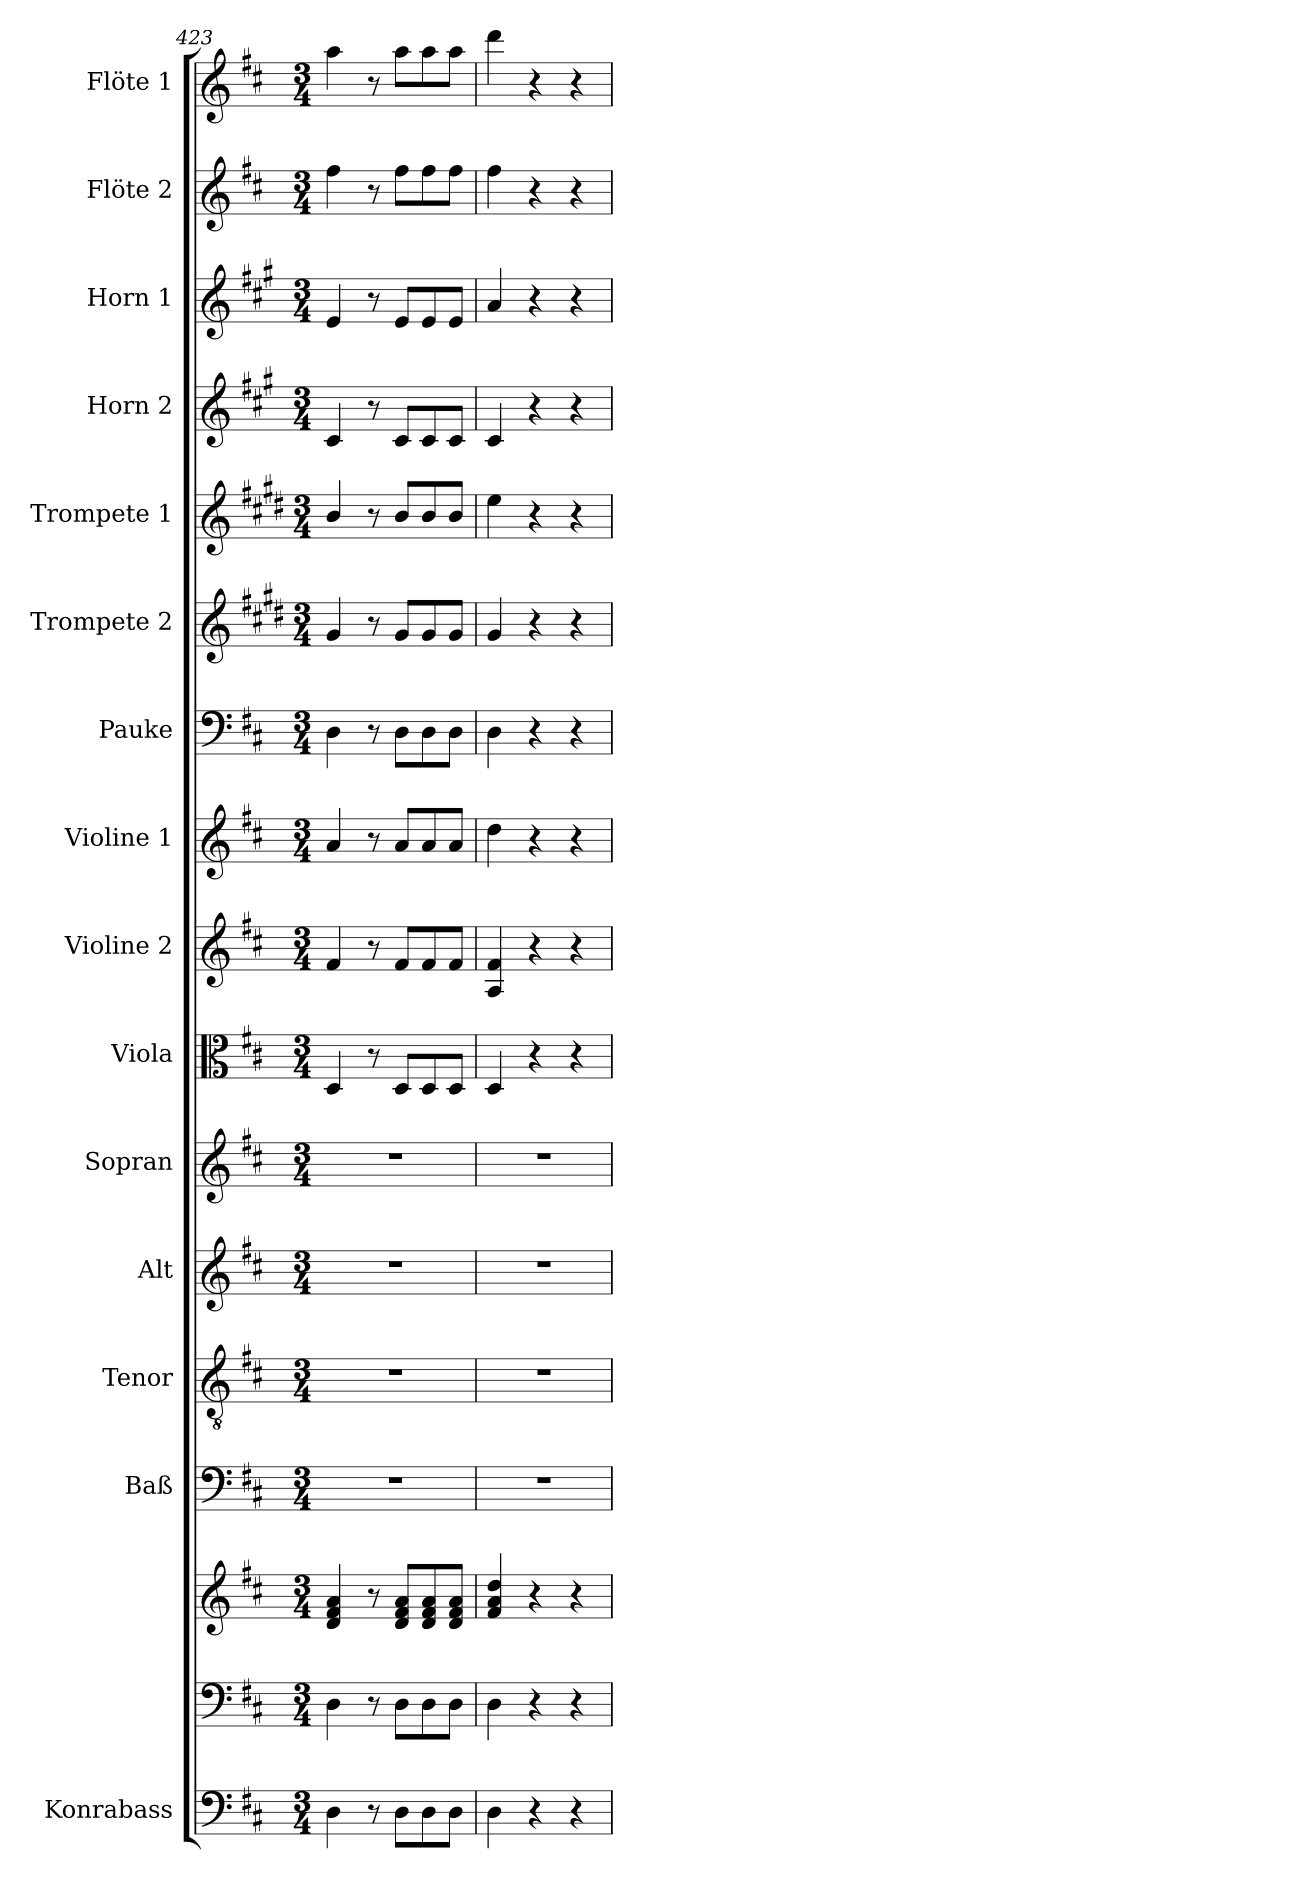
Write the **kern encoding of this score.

**kern	**kern	**kern	**kern	**kern	**kern	**kern	**kern	**kern	**kern	**kern	**kern	**kern	**kern	**kern	**kern	**kern
*part16	*part15	*part15	*part14	*part13	*part12	*part11	*part10	*part9	*part8	*part7	*part6	*part5	*part4	*part3	*part2	*part1
*staff17	*staff16	*staff15	*staff14	*staff13	*staff12	*staff11	*staff10	*staff9	*staff8	*staff7	*staff6	*staff5	*staff4	*staff3	*staff2	*staff1
*I"Konrabass	*	*	*I"Baß	*I"Tenor	*I"Alt	*I"Sopran	*I"Viola	*I"Violine 2	*I"Violine 1	*I"Pauke	*I"Trompete 2	*I"Trompete 1	*I"Horn 2	*I"Horn 1	*I"Flöte 2	*I"Flöte 1
*I'Kb.	*	*	*I'Baß	*I'Ten	*I'Alt	*I'Sop	*I'Vla.	*I'Vln. 2	*I'Vln. 1	*I'Pk.	*I'Trp. 2	*I'Trp. 1	*I'Hrn. 2	*I'Hrn. 1	*I'Fl. 2	*I'Fl. 1
*clefF4	*clefF4	*clefG2	*clefF4	*clefGv2	*clefG2	*clefG2	*clefC3	*clefG2	*clefG2	*clefF4	*clefG2	*clefG2	*clefG2	*clefG2	*clefG2	*clefG2
*ITrd7c12	*	*	*	*	*	*	*	*	*	*	*ITrd1c2	*ITrd1c2	*ITrd4c7	*ITrd4c7	*	*
*k[f#c#]	*k[f#c#]	*k[f#c#]	*k[f#c#]	*k[f#c#]	*k[f#c#]	*k[f#c#]	*k[f#c#]	*k[f#c#]	*k[f#c#]	*k[f#c#]	*k[f#c#]	*k[f#c#]	*k[f#c#]	*k[f#c#]	*k[f#c#]	*k[f#c#]
*D:	*D:	*D:	*D:	*D:	*D:	*D:	*D:	*D:	*D:	*D:	*D:	*D:	*D:	*D:	*D:	*D:
*M3/4	*M3/4	*M3/4	*M3/4	*M3/4	*M3/4	*M3/4	*M3/4	*M3/4	*M3/4	*M3/4	*M3/4	*M3/4	*M3/4	*M3/4	*M3/4	*M3/4
=423	=423	=423	=423	=423	=423	=423	=423	=423	=423	=423	=423	=423	=423	=423	=423	=423
4DD\	4D\	4d/ 4f#/ 4a/	2.r	2.r	2.r	2.r	4D/	4f#/	4a/	4D\	4f#/	4a/	4F#/	4A/	4ff#\	4aa\
8r	8r	8r	.	.	.	.	8r	8r	8r	8r	8r	8r	8r	8r	8r	8r
8DD\L	8D\L	8d/ 8f#/ 8a/L	.	.	.	.	8D/L	8f#/L	8a/L	8D\L	8f#/L	8a/L	8F#/L	8A/L	8ff#\L	8aa\L
8DD\	8D\	8d/ 8f#/ 8a/	.	.	.	.	8D/	8f#/	8a/	8D\	8f#/	8a/	8F#/	8A/	8ff#\	8aa\
8DD\J	8D\J	8d/ 8f#/ 8a/J	.	.	.	.	8D/J	8f#/J	8a/J	8D\J	8f#/J	8a/J	8F#/J	8A/J	8ff#\J	8aa\J
=424	=424	=424	=424	=424	=424	=424	=424	=424	=424	=424	=424	=424	=424	=424	=424	=424
4DD\	4D\	4f#/ 4a/ 4dd/	2.r	2.r	2.r	2.r	4D/	4A/ 4f#/	4dd\	4D\	4f#/	4dd\	4F#/	4d/	4ff#\	4ddd\
4r	4r	4r	.	.	.	.	4r	4r	4r	4r	4r	4r	4r	4r	4r	4r
4r	4r	4r	.	.	.	.	4r	4r	4r	4r	4r	4r	4r	4r	4r	4r
=	=	=	=	=	=	=	=	=	=	=	=	=	=	=	=	=
*-	*-	*-	*-	*-	*-	*-	*-	*-	*-	*-	*-	*-	*-	*-	*-	*-
